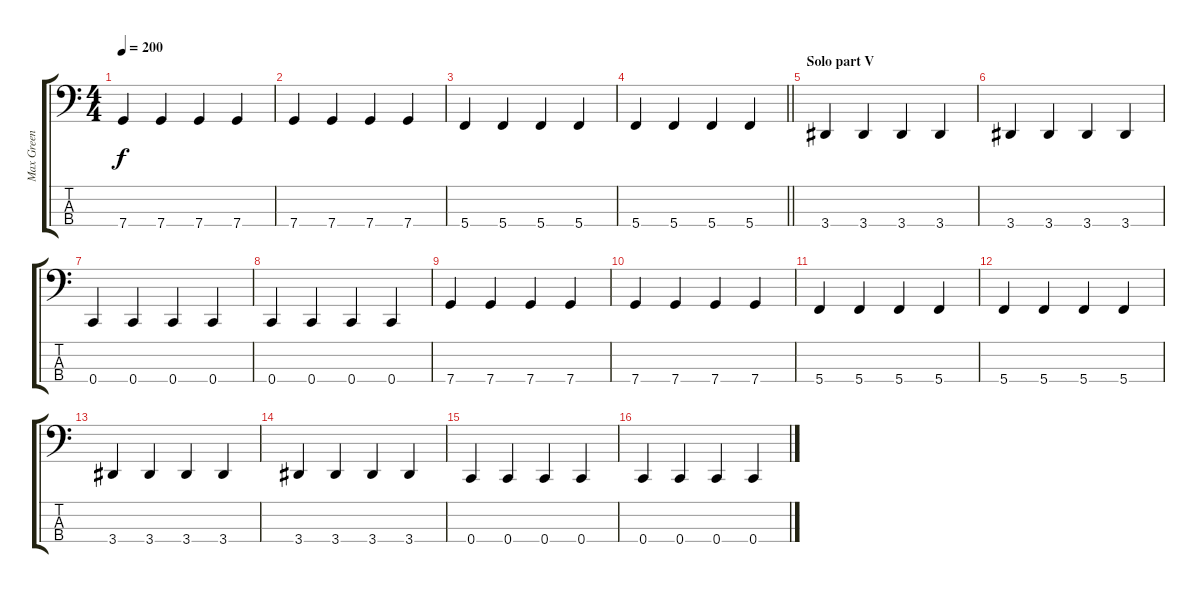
\track ("Max Green" "Max Green") {instrument electricbassfinger}
\staff {score tabs}
\tuning (F2 C2 G1 C1) {hide}
\ts (4 4)
\tempo 200
\clef f4
\ks c
7.4.4{dy f} 7.4.4 7.4.4 7.4.4 |
7.4.4 7.4.4 7.4.4 7.4.4 |
5.4.4 5.4.4 5.4.4 5.4.4 |
\barLineRight lightlight
5.4.4 5.4.4 5.4.4 5.4.4 |
\section ("" "Solo part V")
3.4.4 3.4.4 3.4.4 3.4.4 |
3.4.4 3.4.4 3.4.4 3.4.4 |
0.4.4 0.4.4 0.4.4 0.4.4 |
0.4.4 0.4.4 0.4.4 0.4.4 |
7.4.4 7.4.4 7.4.4 7.4.4 |
7.4.4 7.4.4 7.4.4 7.4.4 |
5.4.4 5.4.4 5.4.4 5.4.4 |
5.4.4 5.4.4 5.4.4 5.4.4 |
3.4.4 3.4.4 3.4.4 3.4.4 |
3.4.4 3.4.4 3.4.4 3.4.4 |
0.4.4 0.4.4 0.4.4 0.4.4 |
0.4.4 0.4.4 0.4.4 0.4.4
